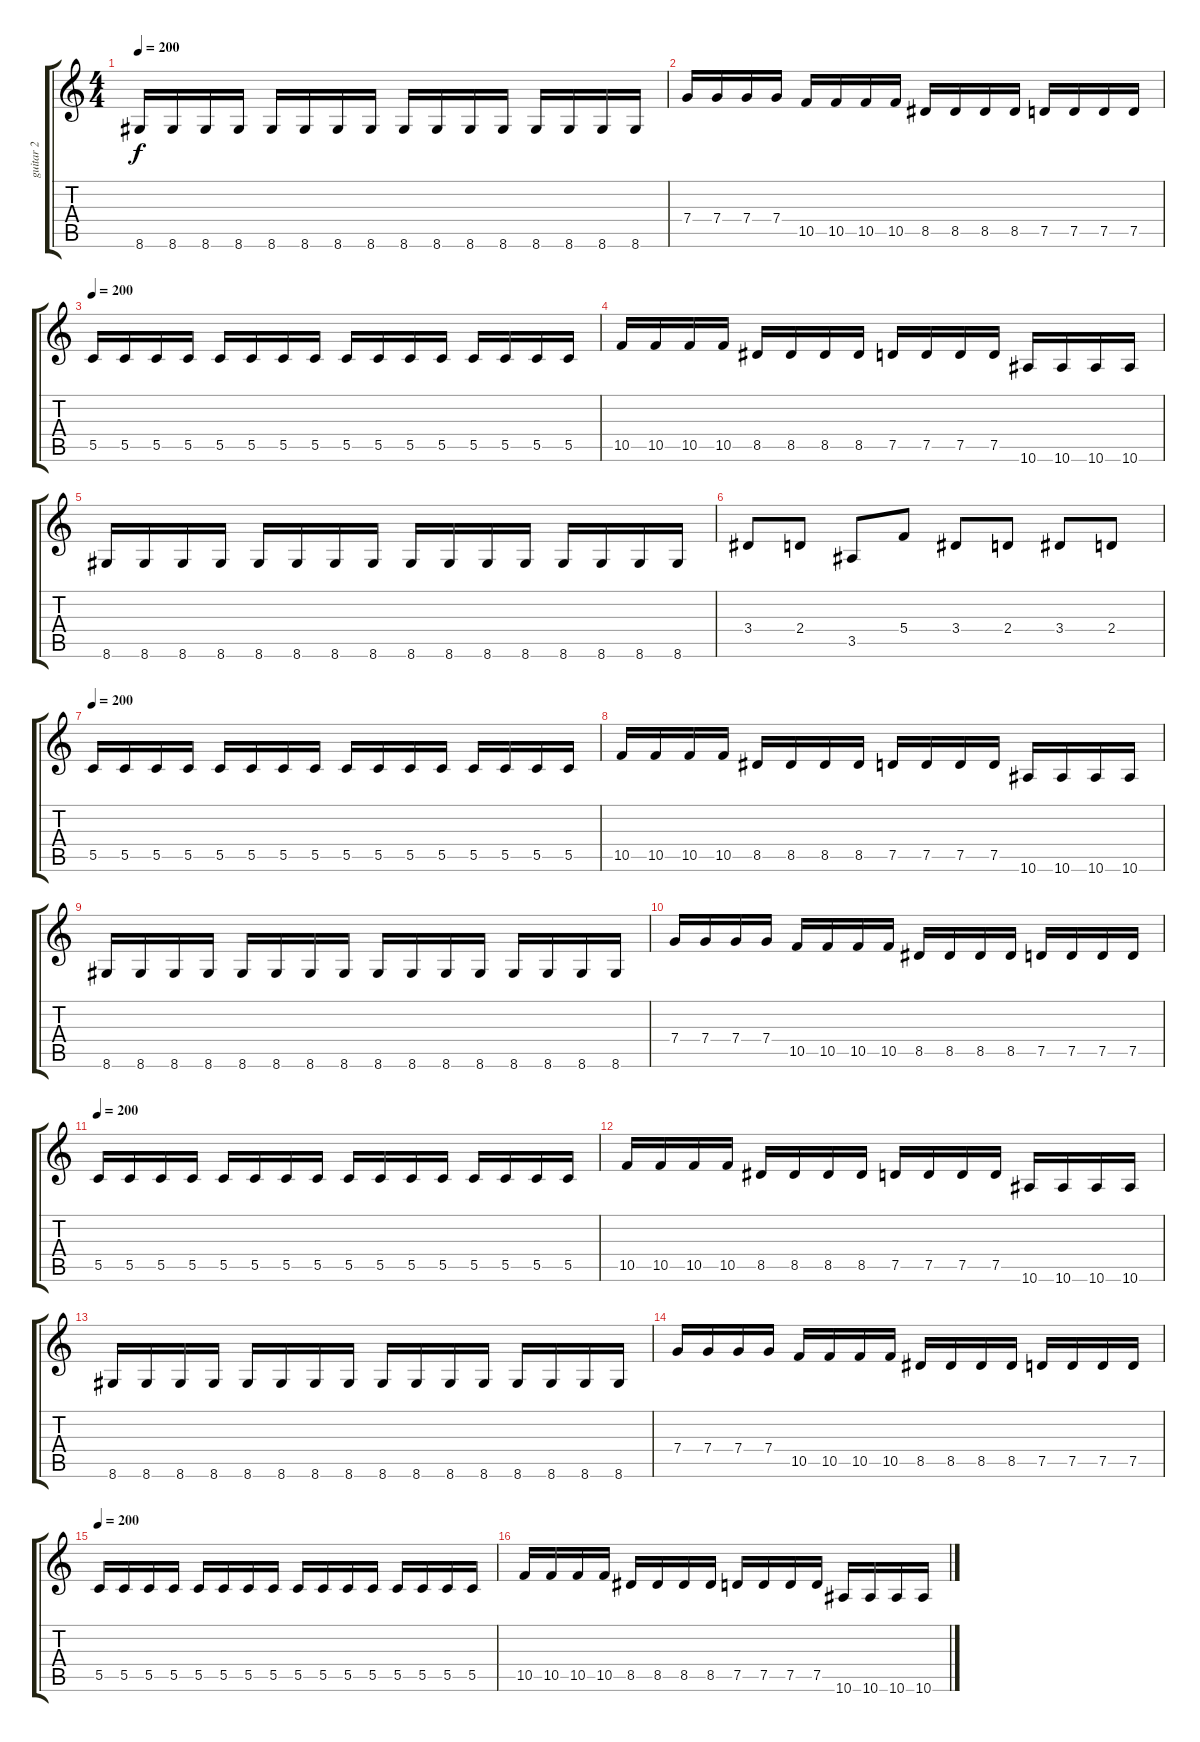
\track ("guitar 2" "guitar 2") {instrument overdrivenguitar}
\staff {score tabs}
\tuning (D4 A3 F3 C3 G2 C2) {hide}
\ts (4 4)
\tempo 200
\clef g2
\ks c
8.6.16{dy f} 8.6.16 8.6.16 8.6.16 8.6.16 8.6.16 8.6.16 8.6.16 8.6.16 8.6.16 8.6.16 8.6.16 8.6.16 8.6.16 8.6.16 8.6.16 |
7.4.16 7.4.16 7.4.16 7.4.16 10.5.16 10.5.16 10.5.16 10.5.16 8.5.16 8.5.16 8.5.16 8.5.16 7.5.16 7.5.16 7.5.16 7.5.16 |
\tempo 200
5.5.16 5.5.16 5.5.16 5.5.16 5.5.16 5.5.16 5.5.16 5.5.16 5.5.16 5.5.16 5.5.16 5.5.16 5.5.16 5.5.16 5.5.16 5.5.16 |
10.5.16 10.5.16 10.5.16 10.5.16 8.5.16 8.5.16 8.5.16 8.5.16 7.5.16 7.5.16 7.5.16 7.5.16 10.6.16 10.6.16 10.6.16 10.6.16 |
8.6.16 8.6.16 8.6.16 8.6.16 8.6.16 8.6.16 8.6.16 8.6.16 8.6.16 8.6.16 8.6.16 8.6.16 8.6.16 8.6.16 8.6.16 8.6.16 |
3.4.8 2.4.8 3.5.8 5.4.8 3.4.8 2.4.8 3.4.8 2.4.8 |
\tempo 200
5.5.16 5.5.16 5.5.16 5.5.16 5.5.16 5.5.16 5.5.16 5.5.16 5.5.16 5.5.16 5.5.16 5.5.16 5.5.16 5.5.16 5.5.16 5.5.16 |
10.5.16 10.5.16 10.5.16 10.5.16 8.5.16 8.5.16 8.5.16 8.5.16 7.5.16 7.5.16 7.5.16 7.5.16 10.6.16 10.6.16 10.6.16 10.6.16 |
8.6.16 8.6.16 8.6.16 8.6.16 8.6.16 8.6.16 8.6.16 8.6.16 8.6.16 8.6.16 8.6.16 8.6.16 8.6.16 8.6.16 8.6.16 8.6.16 |
7.4.16 7.4.16 7.4.16 7.4.16 10.5.16 10.5.16 10.5.16 10.5.16 8.5.16 8.5.16 8.5.16 8.5.16 7.5.16 7.5.16 7.5.16 7.5.16 |
\tempo 200
5.5.16 5.5.16 5.5.16 5.5.16 5.5.16 5.5.16 5.5.16 5.5.16 5.5.16 5.5.16 5.5.16 5.5.16 5.5.16 5.5.16 5.5.16 5.5.16 |
10.5.16 10.5.16 10.5.16 10.5.16 8.5.16 8.5.16 8.5.16 8.5.16 7.5.16 7.5.16 7.5.16 7.5.16 10.6.16 10.6.16 10.6.16 10.6.16 |
8.6.16 8.6.16 8.6.16 8.6.16 8.6.16 8.6.16 8.6.16 8.6.16 8.6.16 8.6.16 8.6.16 8.6.16 8.6.16 8.6.16 8.6.16 8.6.16 |
7.4.16 7.4.16 7.4.16 7.4.16 10.5.16 10.5.16 10.5.16 10.5.16 8.5.16 8.5.16 8.5.16 8.5.16 7.5.16 7.5.16 7.5.16 7.5.16 |
\tempo 200
5.5.16 5.5.16 5.5.16 5.5.16 5.5.16 5.5.16 5.5.16 5.5.16 5.5.16 5.5.16 5.5.16 5.5.16 5.5.16 5.5.16 5.5.16 5.5.16 |
10.5.16 10.5.16 10.5.16 10.5.16 8.5.16 8.5.16 8.5.16 8.5.16 7.5.16 7.5.16 7.5.16 7.5.16 10.6.16 10.6.16 10.6.16 10.6.16
